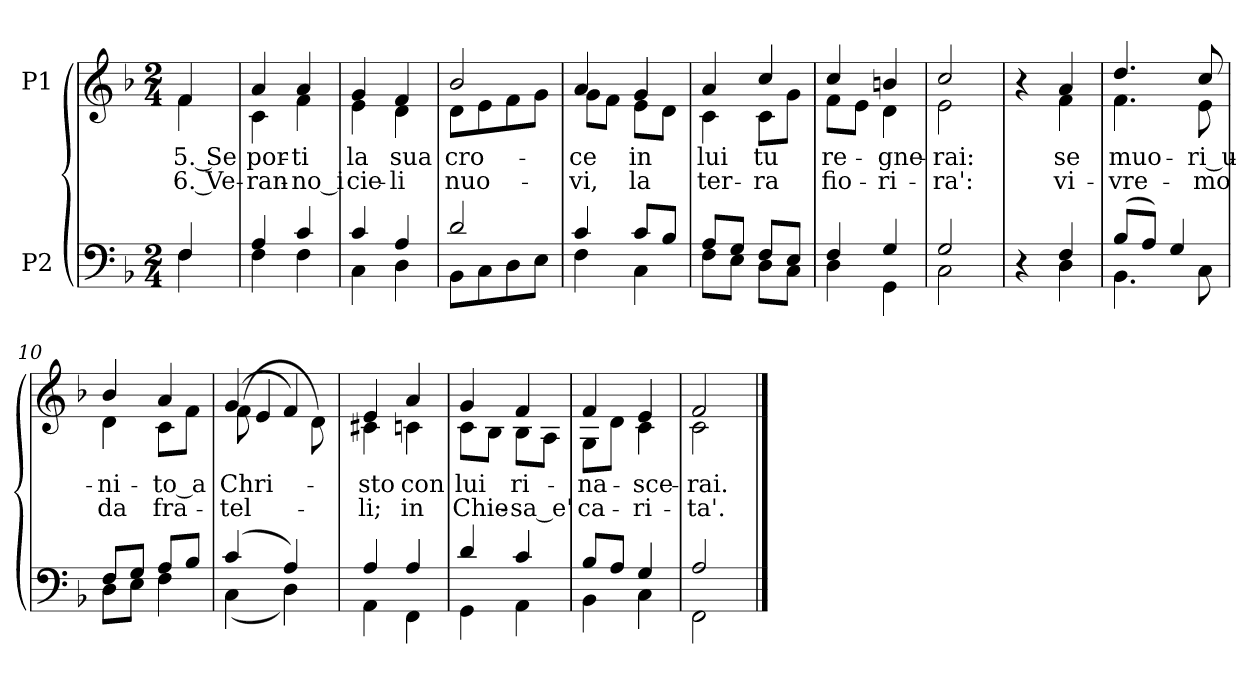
**kern	**kern	**text	**text
*part2	*part1	*part1	*part1
*staff2	*staff1	*staff1	*staff1
*I"P2	*I"P1	*	*
!!LO:PB:g=z
*clefF4	*clefG2	*	*
*k[b-]	*k[b-]	*	*
*F:	*F:	*	*
*M2/4	*M2/4	*	*
=	=	=	=
*^	*	*	*
!	!	!	!LO:LY:b:color=#000000	!LO:LY:b:color=#000000
*	*	*^	*	*
4Fi/	4Fi\	4fi/	4fi\	5. Se	6. Ve-
=1	=1	=1	=1	=1	=1
!	!	!	!	!LO:LY:b:color=#000000	!LO:LY:b:color=#000000
4Ai/	4Fi\	4ai/	4ci\	por-	-ran-
!	!	!	!	!LO:LY:b:color=#000000	!LO:LY:b:color=#000000
4ci/	4Fi\	4ai/	4fi\	-ti	-no_i
=2	=2	=2	=2	=2	=2
!	!	!	!	!LO:LY:b:color=#000000	!LO:LY:b:color=#000000
4ci/	4Ci\	4gi/	4ei\	la	cie-
!	!	!	!	!LO:LY:b:color=#000000	!LO:LY:b:color=#000000
4Ai/	4Di\	4fi/	4di\	sua	-li
=3	=3	=3	=3	=3	=3
!	!	!	!	!LO:LY:b:color=#000000	!LO:LY:b:color=#000000
2di/	8BB-i\L	2b-i/	8di\L	cro-	nuo-
.	8Ci\	.	8ei\	.	.
.	8Di\	.	8fi\	.	.
.	8Ei\J	.	8gi\J	.	.
=4	=4	=4	=4	=4	=4
!	!	!	!	!LO:LY:b:color=#000000	!LO:LY:b:color=#000000
4ci/	4Fi\	4ai/	8gi\L	-ce	-vi,
.	.	.	8fi\J	.	.
!	!	!	!	!LO:LY:b:color=#000000	!LO:LY:b:color=#000000
8ci/L	4Ci\	4gi/	8ei\L	in	la
8B-i/J	.	.	8di\J	.	.
=5	=5	=5	=5	=5	=5
!	!	!	!	!LO:LY:b:color=#000000	!LO:LY:b:color=#000000
8Ai/L	8Fi\L	4ai/	4ci\	lui	ter-
8Gi/J	8Ei\J	.	.	.	.
!	!	!	!	!LO:LY:b:color=#000000	!LO:LY:b:color=#000000
8Fi/L	8Di\L	4cci/	8ci\L	tu	-ra
8Ei/J	8Ci\J	.	8gi\J	.	.
=6	=6	=6	=6	=6	=6
!	!	!	!	!LO:LY:b:color=#000000	!LO:LY:b:color=#000000
4Fi/	4Di\	4cci/	8fi\L	re-	fio-
.	.	.	8ei\J	.	.
!	!	!	!	!LO:LY:b:color=#000000	!LO:LY:b:color=#000000
4Gi/	4GGi\	4bni/	4di\	-gne-	-ri-
=7	=7	=7	=7	=7	=7
!	!	!	!	!LO:LY:b:color=#000000	!LO:LY:b:color=#000000
2Gi/	2Ci\	2cci/	2ei\	-rai:	-ra':
!!LO:LB:g=z	!!
=8	=8	=8	=8	=8	=8
4r	4ryy	4r	4ryy	.	.
!	!	!	!	!LO:LY:b:color=#000000	!LO:LY:b:color=#000000
4Fi/	4Di\	4ai/	4fi\	se	vi-
=9	=9	=9	=9	=9	=9
!	!	!	!	!LO:LY:b:color=#000000	!LO:LY:b:color=#000000
(8B-i/L	4.BB-i\	4.ddi/	4.fi\	muo-	-vre-
8Ai/J)	.	.	.	.	.
4Gi/	.	.	.	.	.
!	!	!	!	!LO:LY:b:color=#000000	!LO:LY:b:color=#000000
.	8Ci\	8cci/	8ei\	-ri_u-	-mo
=10	=10	=10	=10	=10	=10
!	!	!	!	!LO:LY:b:color=#000000	!LO:LY:b:color=#000000
8Fi/L	8Di\L	4b-i/	4di\	-ni-	da
8Gi/J	8Ei\J	.	.	.	.
!	!	!	!	!LO:LY:b:color=#000000	!LO:LY:b:color=#000000
8Ai/L	4Fi\	4ai/	8ci\L	-to_a	fra-
8B-i/J	.	.	8fi\J	.	.
=11	=11	=11	=11	=11	=11
!	!	!	!	!LO:LY:b:color=#000000	!LO:LY:b:color=#000000
(4ci/	(4Ci\	(4gi/	(8fi\	Chri-	-tel-
.	.	.	4ei/	.	.
4Ai/)	4Di\)	4fi/)	.	.	.
.	.	.	8di\)	.	.
=12	=12	=12	=12	=12	=12
!	!	!	!	!LO:LY:b:color=#000000	!LO:LY:b:color=#000000
4Ai/	4AAi\	4ei/	4c#Xi\	-sto	-li;
!	!	!	!	!LO:LY:b:color=#000000	!LO:LY:b:color=#000000
4Ai/	4FFi\	4ai/	4cni\	con	in
=13	=13	=13	=13	=13	=13
!	!	!	!	!LO:LY:b:color=#000000	!LO:LY:b:color=#000000
4di/	4GGi\	4gi/	8ci\L	lui	Chie-
.	.	.	8B-i\J	.	.
!	!	!	!	!LO:LY:b:color=#000000	!LO:LY:b:color=#000000
4ci/	4AAi\	4fi/	8B-i\L	ri-	-sa_e'
.	.	.	8Ai\J	.	.
=14	=14	=14	=14	=14	=14
!	!	!	!	!LO:LY:b:color=#000000	!LO:LY:b:color=#000000
8B-i/L	4BB-i\	4fi/	8Gi\L	-na-	ca-
8Ai/J	.	.	8di\J	.	.
!	!	!	!	!LO:LY:b:color=#000000	!LO:LY:b:color=#000000
4Gi/	4Ci\	4ei/	4ci\	-sce-	-ri-
=15	=15	=15	=15	=15	=15
!	!	!	!	!LO:LY:b:color=#000000	!LO:LY:b:color=#000000
2Ai/	2FFi\	2fi/	2ci\	-rai.	-ta'.
*v	*v	*	*	*	*
*	*v	*v	*	*
==	==	==	==
*-	*-	*-	*-
